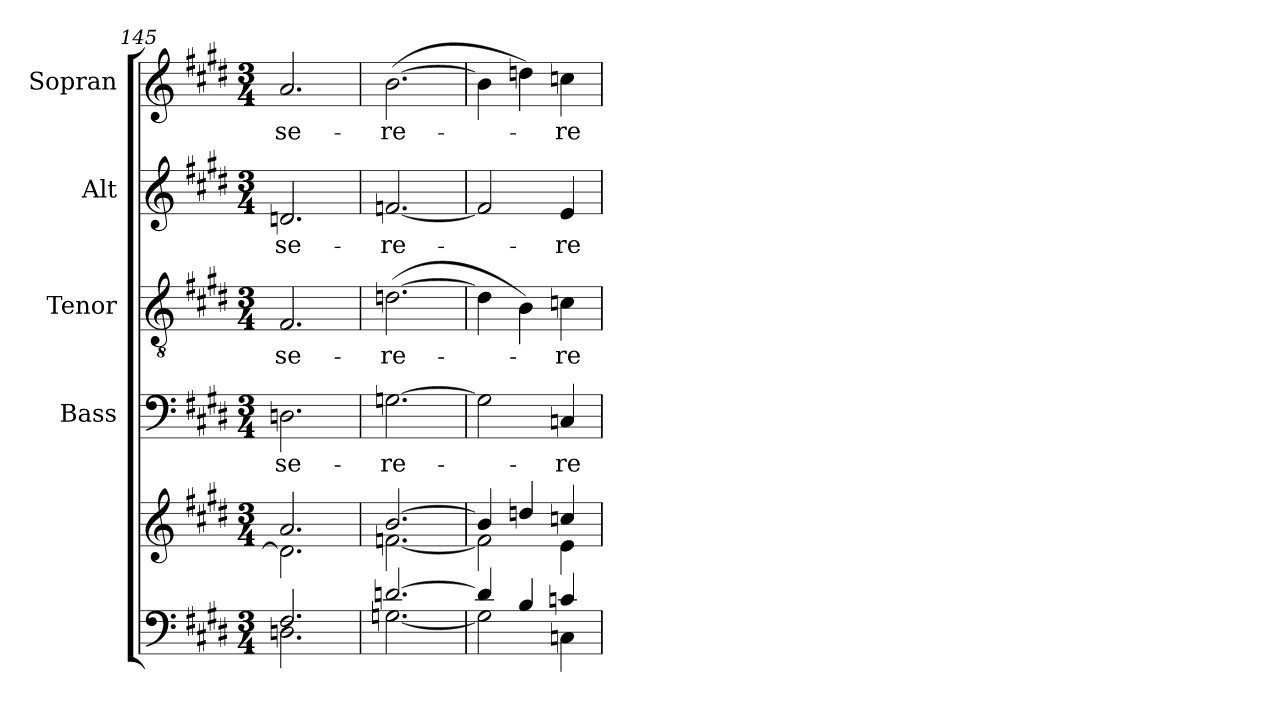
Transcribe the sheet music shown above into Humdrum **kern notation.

**kern	**kern	**kern	**text	**kern	**text	**kern	**text	**kern	**text
*part5	*part5	*part4	*part4	*part3	*part3	*part2	*part2	*part1	*part1
*staff6	*staff5	*staff4	*staff4	*staff3	*staff3	*staff2	*staff2	*staff1	*staff1
*	*	*I"Bass	*	*I"Tenor	*	*I"Alt	*	*I"Sopran	*
*	*	*I'B.	*	*I'T.	*	*I'A.	*	*I'S.	*
*clefF4	*clefG2	*clefF4	*	*clefGv2	*	*clefG2	*	*clefG2	*
*k[f#c#g#d#]	*k[f#c#g#d#]	*k[f#c#g#d#]	*	*k[f#c#g#d#]	*	*k[f#c#g#d#]	*	*k[f#c#g#d#]	*
*E:	*E:	*E:	*	*E:	*	*E:	*	*E:	*
*M3/4	*M3/4	*M3/4	*	*M3/4	*	*M3/4	*	*M3/4	*
=145	=145	=145	=145	=145	=145	=145	=145	=145	=145
*^	*^	*	*	*	*	*	*	*	*
!	!	!	!	!	!LO:LY:b	!	!LO:LY:b	!	!LO:LY:b	!	!LO:LY:b
2.F#/	2.Dn\	2.a/	2.d\]	2.Dn\	-se-	2.F#/	-se-	2.dn/	-se-	2.a/	-se-
!!LO:LB:g=z
=146	=146	=146	=146	=146	=146	=146	=146	=146	=146	=146	=146
!	!	!	!	!	!LO:LY:b	!	!LO:LY:b	!	!LO:LY:b	!	!LO:LY:b
[>2.dn/	[<2.Gn\	[>2.b/	[<2.fn\	[2.Gn\	-re-	(>[2.dn\	-re-	[2.fn/	-re-	(>[2.b\	-re-
=147	=147	=147	=147	=147	=147	=147	=147	=147	=147	=147	=147
4d/]	2G\]	4b/]	2f\]	2G\]	.	4d\]	.	2f/]	.	4b\]	.
4B/	.	4ddn/	.	.	.	4B\)	.	.	.	4ddn\)	.
!	!	!	!	!	!LO:LY:b	!	!LO:LY:b	!	!LO:LY:b	!	!LO:LY:b
4cn/	4Cn\	4ccn/	4e\	4Cn/	-re	4cn\	-re	4e/	-re	4ccn\	-re
*v	*v	*	*	*	*	*	*	*	*	*	*
*	*v	*v	*	*	*	*	*	*	*	*
=	=	=	=	=	=	=	=	=	=
*-	*-	*-	*-	*-	*-	*-	*-	*-	*-
